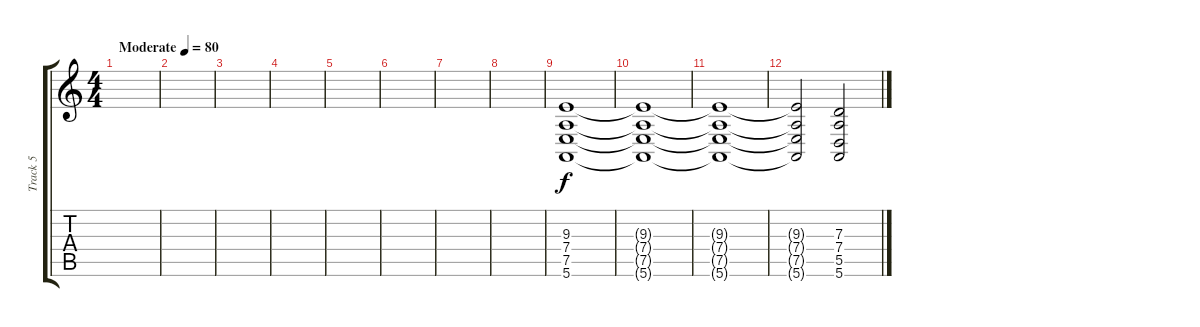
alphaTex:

\track ("Track 5" "Track 5") {instrument stringensemble1}
\staff {score tabs}
\tuning (E4 B3 G3 D3 A2 E2) {hide}
\ts (4 4)
\tempo (80 "Moderate")
\clef g2
\ks c
|
|
|
|
|
|
|
|
(9.3 7.4 7.5 5.6).1 |
(9.3{t} 7.4{t} 7.5{t} 5.6{t}).1 |
(9.3{t} 7.4{t} 7.5{t} 5.6{t}).1 |
(9.3{t} 7.4{t} 7.5{t} 5.6{t}).2 (7.3 7.4 5.5 5.6).2
